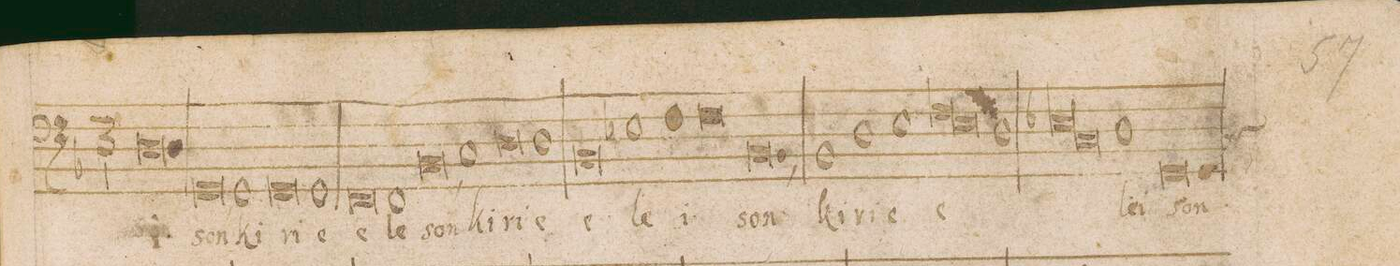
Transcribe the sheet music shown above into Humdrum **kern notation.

**kern	**text
*I"BASVS	*
*clefF4	*
*k[b-]	*
*M3/1	*
0.D	.
=53	=53
0GG,	-son
1GG	ki-
=54	=54
0GG	-ri-
1GG	-e
=55	=55
0FF	e-
1FF	-le-
=56	=56
0BB-,	-son
1C	ki-
=57	=57
0D	-ri-
1D	-e
=58	=58
0BB-	e-
1E-X	-le-
=59	=59
1F	-i-
0F	.
=60	=60
0.BB-,	-son
=61	=61
1BB-	ki-
1D	-ri-
1E	-e
=62	=62
*lig	*
1F	e-
1E	.
*Xlig	*
1D	.
=63	=63
*lig	*
1E-X	.
1C	.
*Xlig	*
1D	-lei-
=64	=64
*custos:C	*
0.GG	-son
=65	=65
*-	*-
